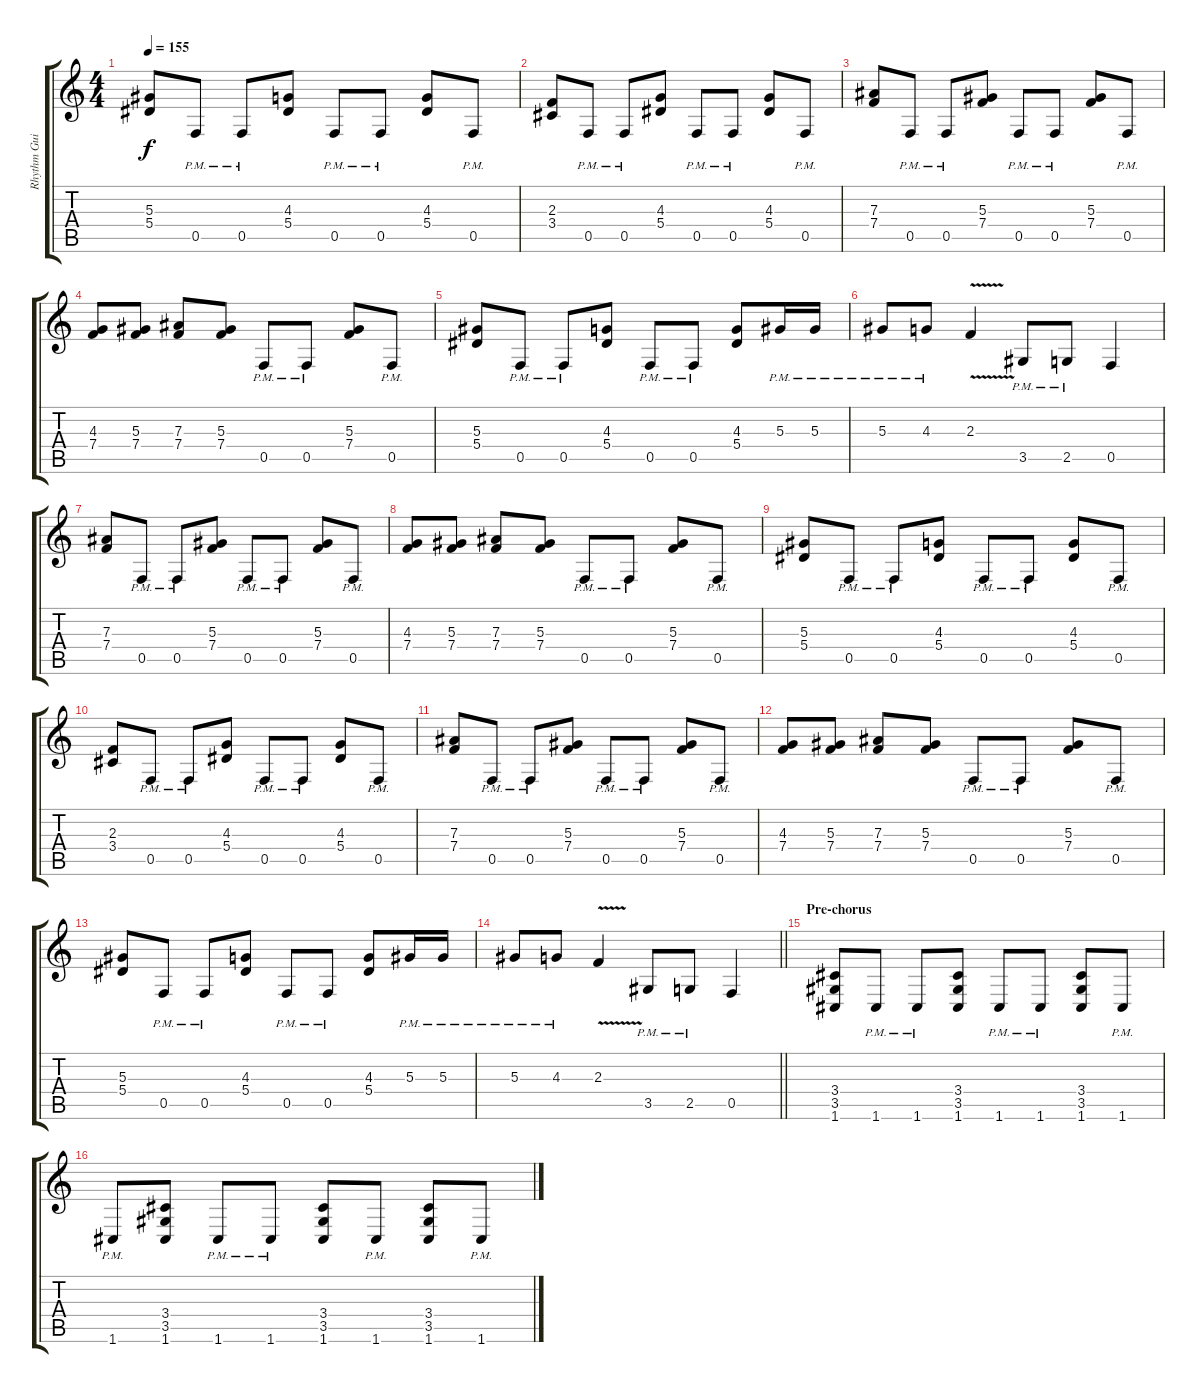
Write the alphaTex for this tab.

\track ("Rhythm Guitar II" "Rhythm Gui") {instrument distortionguitar}
\staff {score tabs}
\tuning (C4 G3 Eb3 Bb2 F2 C2) {hide}
\ts (4 4)
\tempo 155
\clef g2
\ks c
(5.3 5.4).8{dy f volume 12} 0.5{pm}.8 0.5{pm}.8 (4.3 5.4).8 0.5{pm}.8 0.5{pm}.8 (4.3 5.4).8 0.5{pm}.8 |
(2.3 3.4).8 0.5{pm}.8 0.5{pm}.8 (4.3 5.4).8 0.5{pm}.8 0.5{pm}.8 (4.3 5.4).8 0.5{pm}.8 |
(7.3 7.4).8 0.5{pm}.8 0.5{pm}.8 (5.3 7.4).8 0.5{pm}.8 0.5{pm}.8 (5.3 7.4).8 0.5{pm}.8 |
(4.3 7.4).8 (5.3 7.4).8 (7.3 7.4).8 (5.3 7.4).8 0.5{pm}.8 0.5{pm}.8 (5.3 7.4).8 0.5{pm}.8 |
(5.3 5.4).8 0.5{pm}.8 0.5{pm}.8 (4.3 5.4).8 0.5{pm}.8 0.5{pm}.8 (4.3 5.4).8 5.3{pm}.16{volume 13} 5.3{pm}.16 |
5.3{pm}.8 4.3{pm}.8 2.3{v}.4 3.5{pm}.8 2.5{pm}.8 0.5.4 |
(7.3 7.4).8{volume 12} 0.5{pm}.8 0.5{pm}.8 (5.3 7.4).8 0.5{pm}.8 0.5{pm}.8 (5.3 7.4).8 0.5{pm}.8 |
(4.3 7.4).8 (5.3 7.4).8 (7.3 7.4).8 (5.3 7.4).8 0.5{pm}.8 0.5{pm}.8 (5.3 7.4).8 0.5{pm}.8 |
(5.3 5.4).8 0.5{pm}.8 0.5{pm}.8 (4.3 5.4).8 0.5{pm}.8 0.5{pm}.8 (4.3 5.4).8 0.5{pm}.8 |
(2.3 3.4).8 0.5{pm}.8 0.5{pm}.8 (4.3 5.4).8 0.5{pm}.8 0.5{pm}.8 (4.3 5.4).8 0.5{pm}.8 |
(7.3 7.4).8 0.5{pm}.8 0.5{pm}.8 (5.3 7.4).8 0.5{pm}.8 0.5{pm}.8 (5.3 7.4).8 0.5{pm}.8 |
(4.3 7.4).8 (5.3 7.4).8 (7.3 7.4).8 (5.3 7.4).8 0.5{pm}.8 0.5{pm}.8 (5.3 7.4).8 0.5{pm}.8 |
(5.3 5.4).8 0.5{pm}.8 0.5{pm}.8 (4.3 5.4).8 0.5{pm}.8 0.5{pm}.8 (4.3 5.4).8 5.3{pm}.16{volume 13} 5.3{pm}.16 |
\barLineRight lightlight
5.3{pm}.8 4.3{pm}.8 2.3{v}.4 3.5{pm}.8 2.5{pm}.8 0.5.4 |
\section ("" "Pre-chorus")
(3.4 3.5 1.6).8 1.6{pm}.8 1.6{pm}.8 (3.4 3.5 1.6).8 1.6{pm}.8 1.6{pm}.8 (3.4 3.5 1.6).8 1.6{pm}.8 |
1.6{pm}.8 (3.4 3.5 1.6).8 1.6{pm}.8 1.6{pm}.8 (3.4 3.5 1.6).8 1.6{pm}.8 (3.4 3.5 1.6).8 1.6{pm}.8
